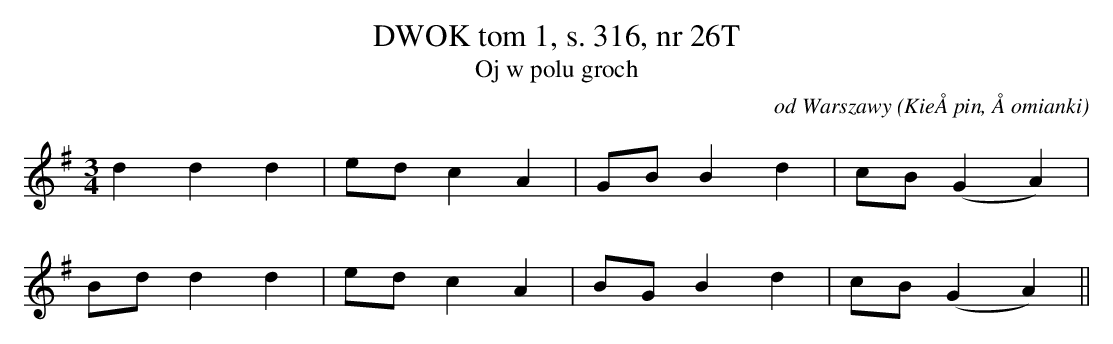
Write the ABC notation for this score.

X:1
T: DWOK tom 1, s. 316, nr 26T
T: Oj w polu groch
O: od Warszawy (KieÅpin, Åomianki)
M: 3/4
L: 1/8
K: G
d2d2d2 | edc2A2 | GBB2d2 | cB(G2A2) |
Bdd2d2 | edc2A2 | BGB2d2 | cB(G2A2)||
